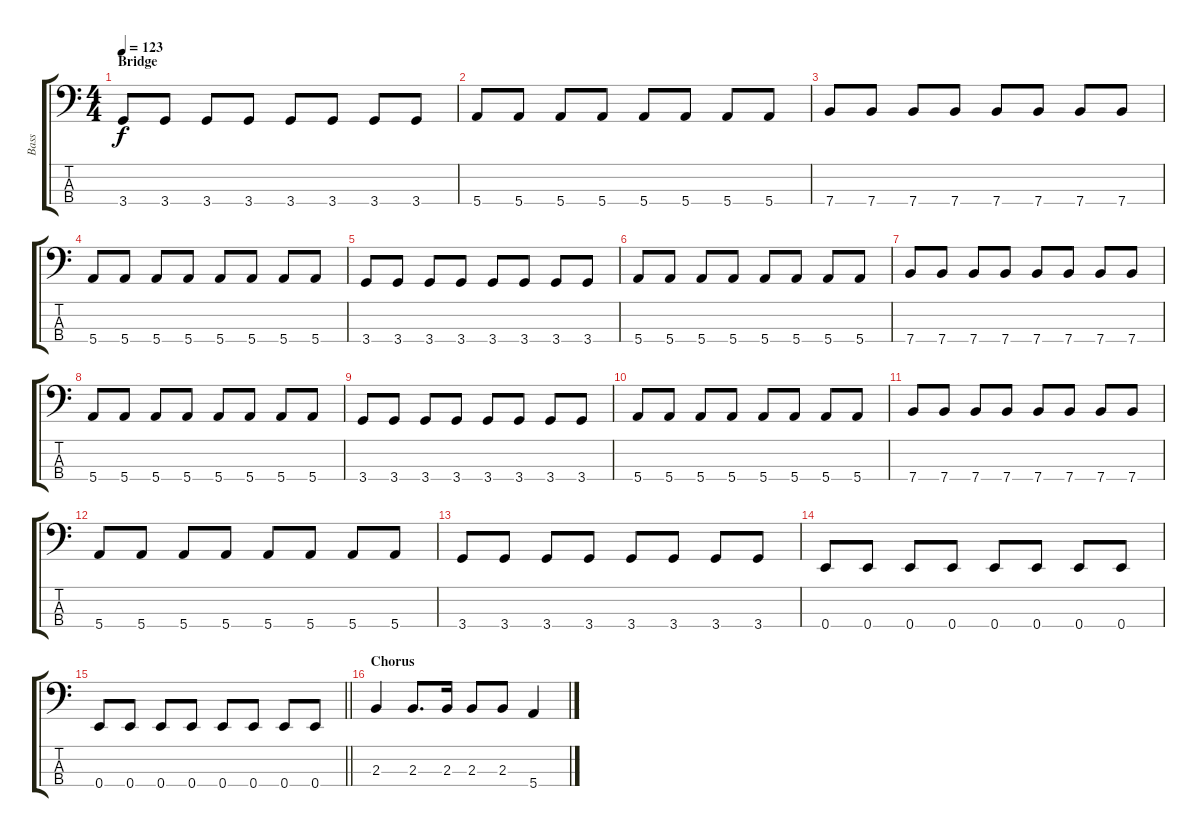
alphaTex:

\track ("Bass" "Bass") {instrument electricbassfinger}
\staff {score tabs}
\tuning (G2 D2 A1 E1) {hide}
\ts (4 4)
\section ("" "Bridge")
\tempo 123
\clef f4
\ks c
3.4.8{dy f} 3.4.8 3.4.8 3.4.8 3.4.8 3.4.8 3.4.8 3.4.8 |
5.4.8 5.4.8 5.4.8 5.4.8 5.4.8 5.4.8 5.4.8 5.4.8 |
7.4.8 7.4.8 7.4.8 7.4.8 7.4.8 7.4.8 7.4.8 7.4.8 |
5.4.8 5.4.8 5.4.8 5.4.8 5.4.8 5.4.8 5.4.8 5.4.8 |
3.4.8 3.4.8 3.4.8 3.4.8 3.4.8 3.4.8 3.4.8 3.4.8 |
5.4.8 5.4.8 5.4.8 5.4.8 5.4.8 5.4.8 5.4.8 5.4.8 |
7.4.8 7.4.8 7.4.8 7.4.8 7.4.8 7.4.8 7.4.8 7.4.8 |
5.4.8 5.4.8 5.4.8 5.4.8 5.4.8 5.4.8 5.4.8 5.4.8 |
3.4.8 3.4.8 3.4.8 3.4.8 3.4.8 3.4.8 3.4.8 3.4.8 |
5.4.8 5.4.8 5.4.8 5.4.8 5.4.8 5.4.8 5.4.8 5.4.8 |
7.4.8 7.4.8 7.4.8 7.4.8 7.4.8 7.4.8 7.4.8 7.4.8 |
5.4.8 5.4.8 5.4.8 5.4.8 5.4.8 5.4.8 5.4.8 5.4.8 |
3.4.8 3.4.8 3.4.8 3.4.8 3.4.8 3.4.8 3.4.8 3.4.8 |
0.4.8 0.4.8 0.4.8 0.4.8 0.4.8 0.4.8 0.4.8 0.4.8 |
\barLineRight lightlight
0.4.8 0.4.8 0.4.8 0.4.8 0.4.8 0.4.8 0.4.8 0.4.8 |
\section ("" "Chorus")
2.3.4 2.3.8{d} 2.3.16 2.3.8 2.3.8 5.4.4
